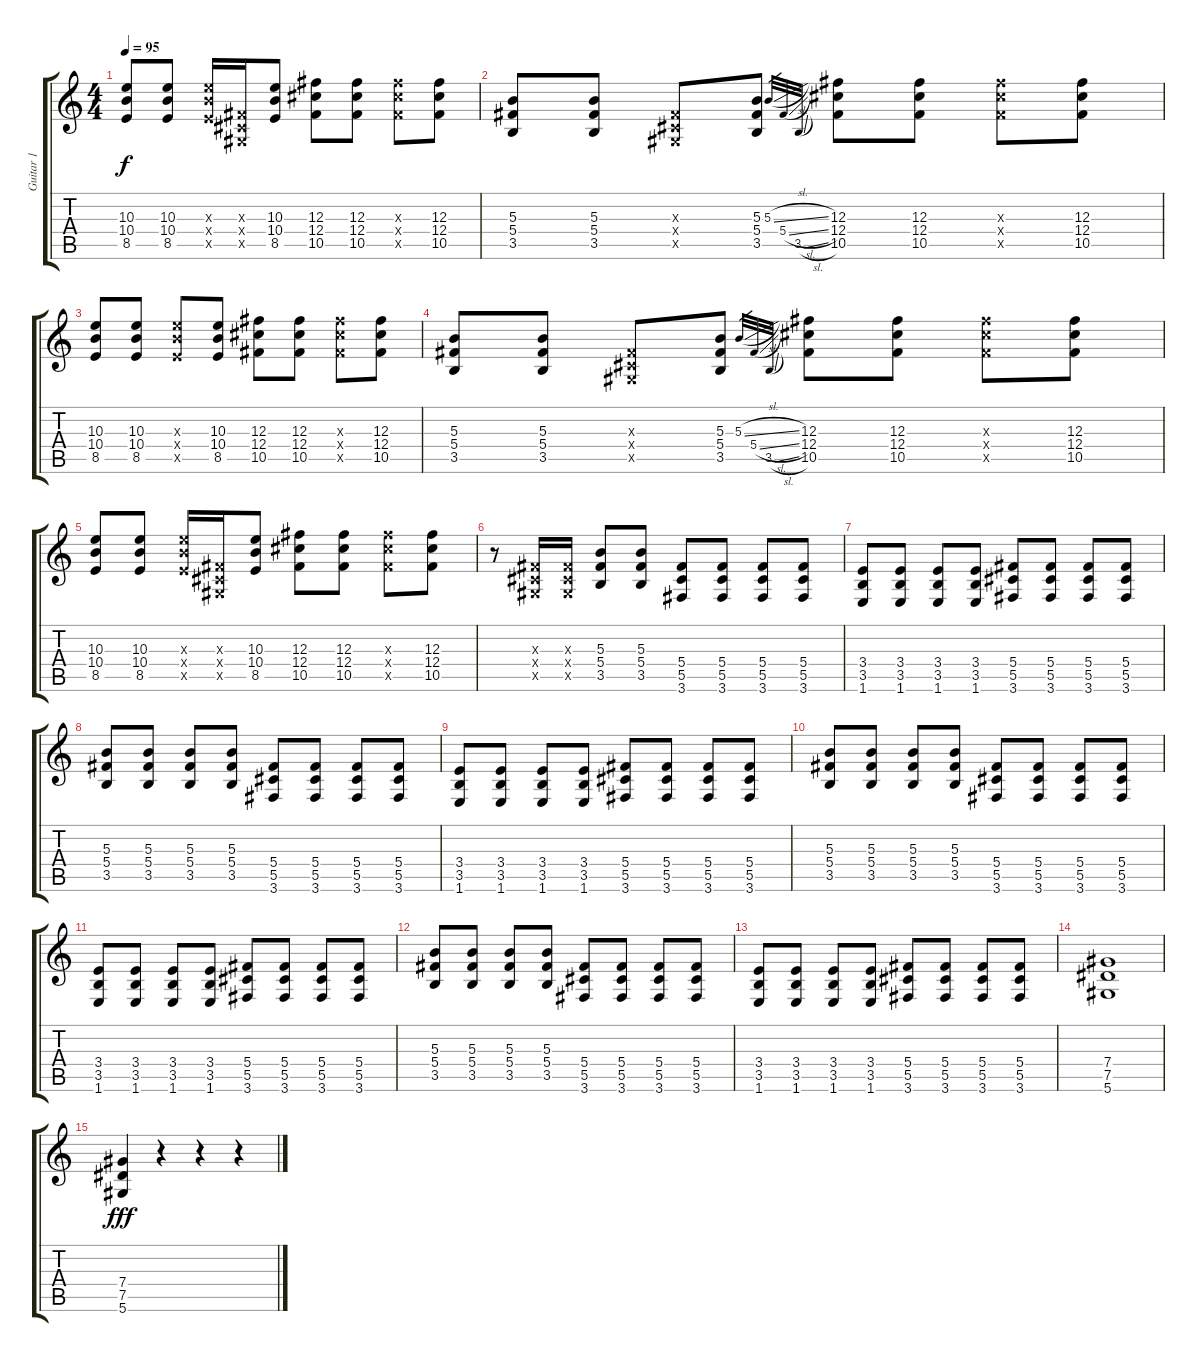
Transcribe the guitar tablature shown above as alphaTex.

\track ("Guitar 1" "Guitar 1") {instrument distortionguitar}
\staff {score tabs}
\tuning (Eb4 Bb3 Gb3 Db3 Ab2 Eb2) {hide}
\ts (4 4)
\tempo 95
\clef g2
\ks c
(10.3 10.4 8.5).8{dy f} (10.3 10.4 8.5).8 (10.3{x} 10.4{x} 8.5{x}).16 (0.3{x} 0.4{x} 0.5{x}).16 (10.3 10.4 8.5).8 (12.3 12.4 10.5).8 (12.3 12.4 10.5).8 (12.3{x} 12.4{x} 10.5{x}).8 (12.3 12.4 10.5).8 |
(5.3 5.4 3.5).8 (5.3 5.4 3.5).8 (0.3{x} 0.4{x} 0.5{x}).8 (5.3 5.4 3.5).8 5.3{sl}.32{gr} 5.4{sl}.32{gr} 3.5{sl}.32{gr} (12.3 12.4 10.5).8 (12.3 12.4 10.5).8 (12.3{x} 12.4{x} 10.5{x}).8 (12.3 12.4 10.5).8 |
(10.3 10.4 8.5).8 (10.3 10.4 8.5).8 (10.3{x} 10.4{x} 8.5{x}).8 (10.3 10.4 8.5).8 (12.3 12.4 10.5).8 (12.3 12.4 10.5).8 (12.3{x} 12.4{x} 10.5{x}).8 (12.3 12.4 10.5).8 |
(5.3 5.4 3.5).8 (5.3 5.4 3.5).8 (0.3{x} 0.4{x} 0.5{x}).8 (5.3 5.4 3.5).8 5.3{sl}.32{gr} 5.4{sl}.32{gr} 3.5{sl}.32{gr} (12.3 12.4 10.5).8 (12.3 12.4 10.5).8 (12.3{x} 12.4{x} 10.5{x}).8 (12.3 12.4 10.5).8 |
(10.3 10.4 8.5).8 (10.3 10.4 8.5).8 (10.3{x} 10.4{x} 8.5{x}).16 (0.3{x} 0.4{x} 0.5{x}).16 (10.3 10.4 8.5).8 (12.3 12.4 10.5).8 (12.3 12.4 10.5).8 (12.3{x} 12.4{x} 10.5{x}).8 (12.3 12.4 10.5).8 |
r.8 (0.3{x} 0.4{x} 0.5{x}).16 (0.3{x} 0.4{x} 0.5{x}).16 (5.3 5.4 3.5).8 (5.3 5.4 3.5).8 (5.4 5.5 3.6).8 (5.4 5.5 3.6).8 (5.4 5.5 3.6).8 (5.4 5.5 3.6).8 |
(3.4 3.5 1.6).8 (3.4 3.5 1.6).8 (3.4 3.5 1.6).8 (3.4 3.5 1.6).8 (5.4 5.5 3.6).8 (5.4 5.5 3.6).8 (5.4 5.5 3.6).8 (5.4 5.5 3.6).8 |
(5.3 5.4 3.5).8 (5.3 5.4 3.5).8 (5.3 5.4 3.5).8 (5.3 5.4 3.5).8 (5.4 5.5 3.6).8 (5.4 5.5 3.6).8 (5.4 5.5 3.6).8 (5.4 5.5 3.6).8 |
(3.4 3.5 1.6).8 (3.4 3.5 1.6).8 (3.4 3.5 1.6).8 (3.4 3.5 1.6).8 (5.4 5.5 3.6).8 (5.4 5.5 3.6).8 (5.4 5.5 3.6).8 (5.4 5.5 3.6).8 |
(5.3 5.4 3.5).8 (5.3 5.4 3.5).8 (5.3 5.4 3.5).8 (5.3 5.4 3.5).8 (5.4 5.5 3.6).8 (5.4 5.5 3.6).8 (5.4 5.5 3.6).8 (5.4 5.5 3.6).8 |
(3.4 3.5 1.6).8 (3.4 3.5 1.6).8 (3.4 3.5 1.6).8 (3.4 3.5 1.6).8 (5.4 5.5 3.6).8 (5.4 5.5 3.6).8 (5.4 5.5 3.6).8 (5.4 5.5 3.6).8 |
(5.3 5.4 3.5).8 (5.3 5.4 3.5).8 (5.3 5.4 3.5).8 (5.3 5.4 3.5).8 (5.4 5.5 3.6).8 (5.4 5.5 3.6).8 (5.4 5.5 3.6).8 (5.4 5.5 3.6).8 |
(3.4 3.5 1.6).8 (3.4 3.5 1.6).8 (3.4 3.5 1.6).8 (3.4 3.5 1.6).8 (5.4 5.5 3.6).8 (5.4 5.5 3.6).8 (5.4 5.5 3.6).8 (5.4 5.5 3.6).8 |
(7.4 7.5 5.6).1 |
(7.4 7.5 5.6).4{dy fff} r.4 r.4 r.4
